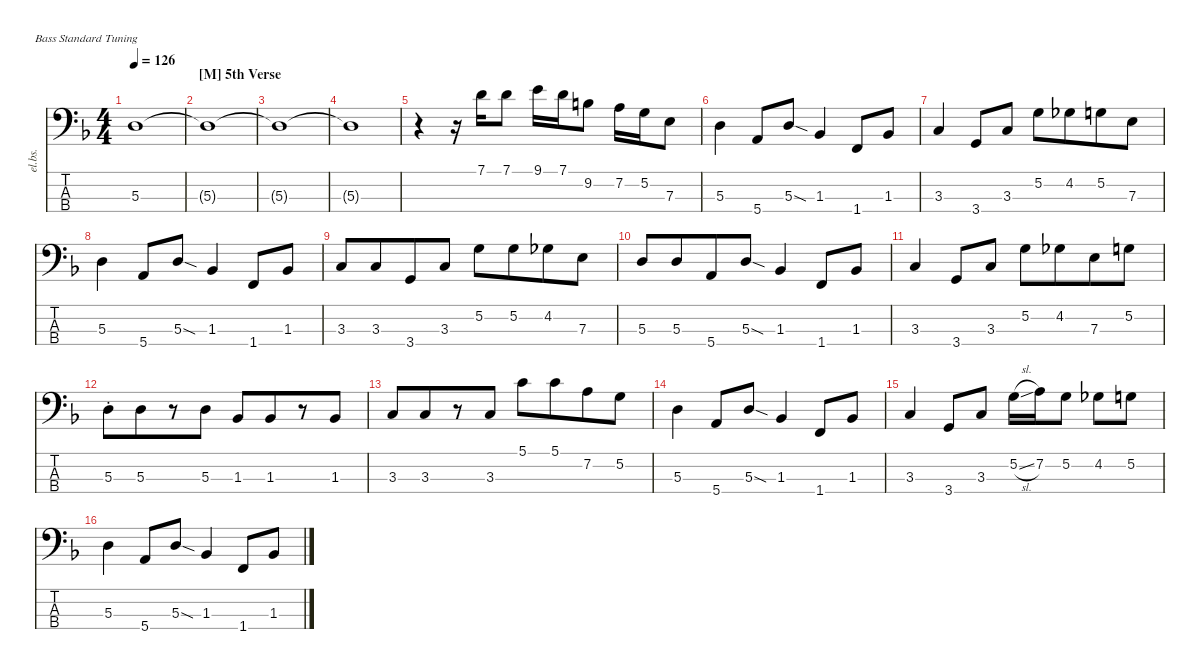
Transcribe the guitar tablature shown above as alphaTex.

\defaultSystemsLayout 4
\hideDynamics
\bracketExtendMode nobrackets
\track ("E.Bass" "el.bs.") {instrument electricbassfinger}
\staff {score tabs}
\tuning (G2 D2 A1 E1)
\ts (4 4)
\tempo 126
\clef f4
\scale
3.13836
\ks f
5.3{t acc forcenatural}.1{dy mf} |
\section ("M" "5th Verse")
\scale
0.94273 5.3{t acc forcenatural}.1 |
\scale
0.768478 5.3{t acc forcenatural}.1 |
\scale
0.756042 5.3{t acc forcenatural}.1 |
\scale
1.53275 r.4 r.16 7.1{acc forcenatural}.16 7.1{acc forcenatural}.8 9.1{acc forcenatural}.16 7.1{acc forcenatural}.16 9.2{acc forcenatural}.8 7.2{acc forcenatural}.16 5.2{acc forcenatural}.16 7.3{acc forcenatural}.8 |
5.3{acc forcenatural}.4 5.4{acc forcenatural}.8 5.3{sod acc forcenatural}.8 1.3{acc b}.4 1.4{acc forcenatural}.8 1.3{acc b}.8 |
3.3{acc forcenatural}.4 3.4{acc forcenatural}.8 3.3{acc forcenatural}.8 5.2{acc forcenatural}.8 4.2{acc b}.8{beam merge} 5.2{acc forcenatural}.8 7.3{acc forcenatural}.8 |
5.3{acc forcenatural}.4 5.4{acc forcenatural}.8 5.3{sod acc forcenatural}.8 1.3{acc b}.4 1.4{acc forcenatural}.8 1.3{acc b}.8 |
3.3{acc forcenatural}.8 3.3{acc forcenatural}.8{beam merge} 3.4{acc forcenatural}.8 3.3{acc forcenatural}.8 5.2{acc forcenatural}.8 5.2{acc forcenatural}.8{beam merge} 4.2{acc b}.8 7.3{acc forcenatural}.8 |
5.3{acc forcenatural}.8 5.3{acc forcenatural}.8{beam merge} 5.4{acc forcenatural}.8 5.3{sod acc forcenatural}.8 1.3{acc b}.4 1.4{acc forcenatural}.8 1.3{acc b}.8 |
3.3{acc forcenatural}.4 3.4{acc forcenatural}.8 3.3{acc forcenatural}.8 5.2{acc forcenatural}.8 4.2{acc b}.8{beam merge} 7.3{acc forcenatural}.8 5.2{acc forcenatural}.8 |
5.3{st acc forcenatural}.8 5.3{acc forcenatural}.8{beam merge} r.8{beam merge} 5.3{acc forcenatural}.8 1.3{acc b}.8 1.3{acc b}.8{beam merge} r.8{beam merge} 1.3{acc b}.8 |
3.3{acc forcenatural}.8 3.3{acc forcenatural}.8{beam merge} r.8{beam merge} 3.3{acc forcenatural}.8 5.1{acc forcenatural}.8 5.1{acc forcenatural}.8{beam merge} 7.2{acc forcenatural}.8 5.2{acc forcenatural}.8 |
5.3{acc forcenatural}.4 5.4{acc forcenatural}.8 5.3{sod acc forcenatural}.8 1.3{acc b}.4 1.4{acc forcenatural}.8 1.3{acc b}.8 |
3.3{acc forcenatural}.4 3.4{acc forcenatural}.8 3.3{acc forcenatural}.8 5.2{sl acc forcenatural}.16 7.2{acc forcenatural}.16 5.2{acc forcenatural}.8 4.2{acc b}.8 5.2{acc forcenatural}.8 |
5.3{acc forcenatural}.4 5.4{acc forcenatural}.8 5.3{sod acc forcenatural}.8 1.3{acc b}.4 1.4{acc forcenatural}.8 1.3{acc b}.8
